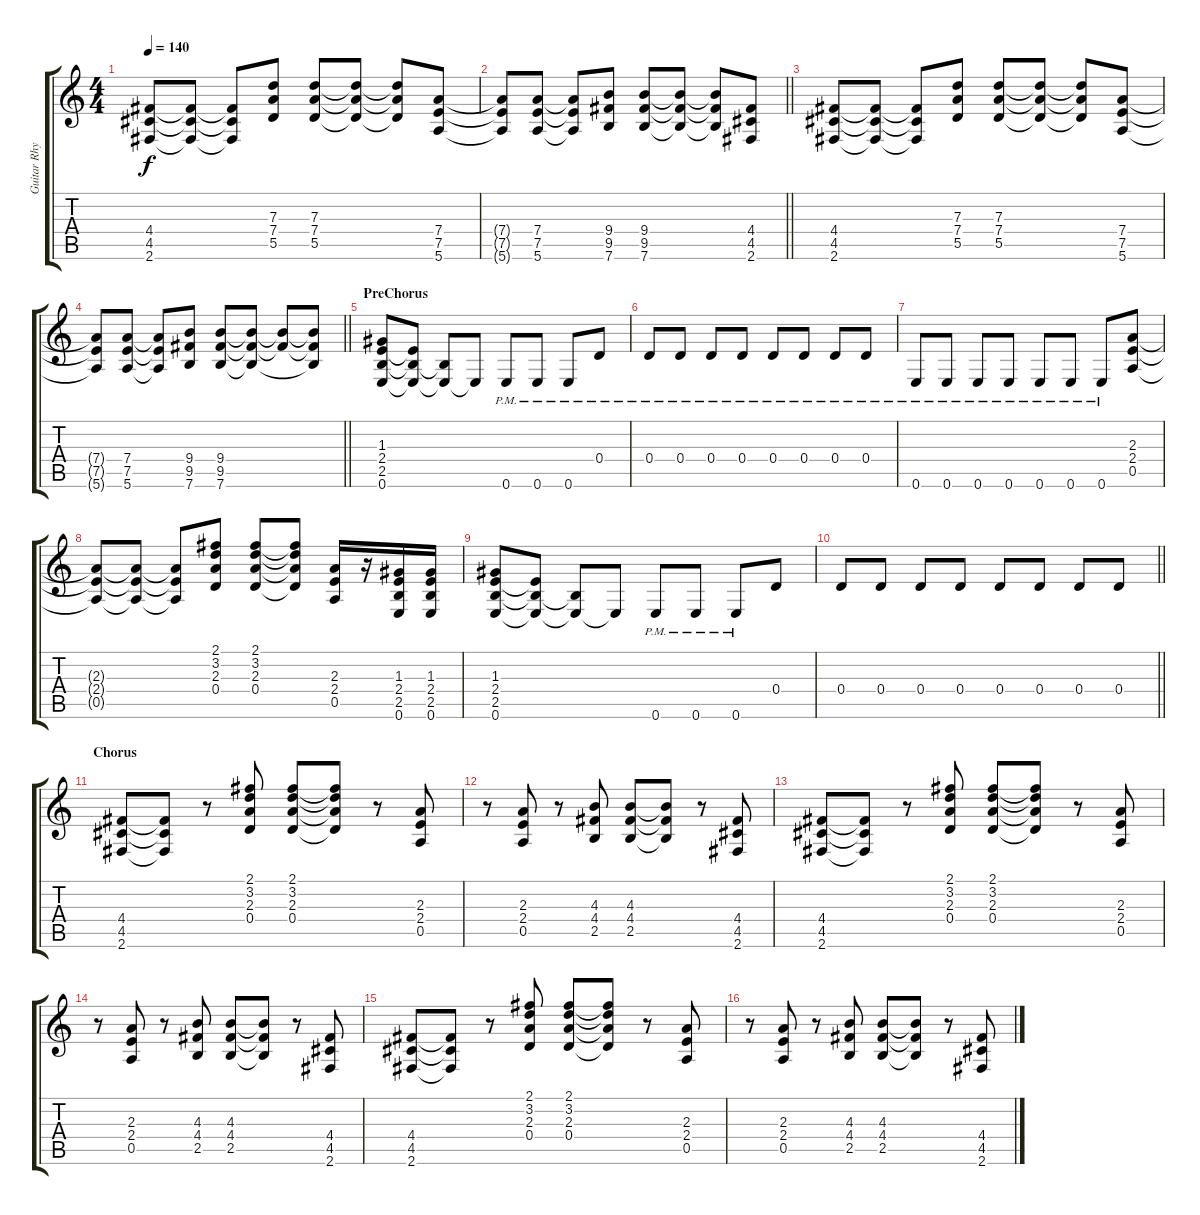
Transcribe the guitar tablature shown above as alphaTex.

\track ("Guitar Rhythm" "Guitar Rhy") {instrument overdrivenguitar}
\staff {score tabs}
\tuning (E4 B3 G3 D3 A2 E2) {hide}
\ts (4 4)
\tempo 140
\clef g2
\ks c
(4.4 4.5 2.6).8{dy f} (4.4{t} 4.5{t} 2.6{t}).8 (4.4{t} 4.5{t} 2.6{t}).8 (7.3 7.4 5.5).8 (7.3 7.4 5.5).8 (7.3{t} 7.4{t} 5.5{t}).8 (7.3{t} 7.4{t} 5.5{t}).8 (7.4 7.5 5.6).8 |
\barLineRight lightlight
(7.4{t} 7.5{t} 5.6{t}).8 (7.4 7.5 5.6).8 (7.4{t} 7.5{t} 5.6{t}).8 (9.4 9.5 7.6).8 (9.4 9.5 7.6).8 (9.4{t} 9.5{t} 7.6{t}).8 (9.4{t} 9.5{t} 7.6{t}).8 (4.4 4.5 2.6).8 |
(4.4 4.5 2.6).8 (4.4{t} 4.5{t} 2.6{t}).8 (4.4{t} 4.5{t} 2.6{t}).8 (7.3 7.4 5.5).8 (7.3 7.4 5.5).8 (7.3{t} 7.4{t} 5.5{t}).8 (7.3{t} 7.4{t} 5.5{t}).8 (7.4 7.5 5.6).8 |
\barLineRight lightlight
(7.4{t} 7.5{t} 5.6{t}).8 (7.4 7.5 5.6).8 (7.4{t} 7.5{t} 5.6{t}).8 (9.4 9.5 7.6).8 (9.4 9.5 7.6).8 (9.4{t} 9.5{t} 7.6{t}).8 (9.4{t} 9.5{t}).8 (9.4{t} 9.5{t} 7.6{t}).8 |
\section ("" "PreChorus")
(1.3 2.4 2.5 0.6).8 (2.4{t} 2.5{t} 0.6{t}).8 (2.5{t} 0.6{t}).8 0.6{t}.8 0.6{pm}.8 0.6{pm}.8 0.6{pm}.8 0.4{pm}.8 |
0.4{pm}.8 0.4{pm}.8 0.4{pm}.8 0.4{pm}.8 0.4{pm}.8 0.4{pm}.8 0.4{pm}.8 0.4{pm}.8 |
0.6{pm}.8 0.6{pm}.8 0.6{pm}.8 0.6{pm}.8 0.6{pm}.8 0.6{pm}.8 0.6{pm}.8 (2.3 2.4 0.5).8 |
(2.3{t} 2.4{t} 0.5{t}).8 (2.3{t} 2.4{t} 0.5{t}).8 (2.3{t} 2.4{t} 0.5{t}).8 (2.1 3.2 2.3 0.4).8 (2.1 3.2 2.3 0.4).8 (2.1{t} 3.2{t} 2.3{t} 0.4{t}).8 (2.3 2.4 0.5).16 r.16 (1.3 2.4 2.5 0.6).16 (1.3 2.4 2.5 0.6).16 |
(1.3 2.4 2.5 0.6).8 (2.4{t} 2.5{t} 0.6{t}).8 (2.5{t} 0.6{t}).8 0.6{t}.8 0.6{pm}.8 0.6{pm}.8 0.6{pm}.8 0.4.8 |
\barLineRight lightlight
0.4.8 0.4.8 0.4.8 0.4.8 0.4.8 0.4.8 0.4.8 0.4.8 |
\section ("" "Chorus")
(4.4 4.5 2.6).8 (4.4{t} 4.5{t} 2.6{t}).8 r.8 (2.1 3.2 2.3 0.4).8 (2.1 3.2 2.3 0.4).8 (2.1{t} 3.2{t} 2.3{t} 0.4{t}).8 r.8 (2.3 2.4 0.5).8 |
r.8 (2.3 2.4 0.5).8 r.8 (4.3 4.4 2.5).8 (4.3 4.4 2.5).8 (4.3{t} 4.4{t} 2.5{t}).8 r.8 (4.4 4.5 2.6).8 |
(4.4 4.5 2.6).8 (4.4{t} 4.5{t} 2.6{t}).8 r.8 (2.1 3.2 2.3 0.4).8 (2.1 3.2 2.3 0.4).8 (2.1{t} 3.2{t} 2.3{t} 0.4{t}).8 r.8 (2.3 2.4 0.5).8 |
r.8 (2.3 2.4 0.5).8 r.8 (4.3 4.4 2.5).8 (4.3 4.4 2.5).8 (4.3{t} 4.4{t} 2.5{t}).8 r.8 (4.4 4.5 2.6).8 |
(4.4 4.5 2.6).8 (4.4{t} 4.5{t} 2.6{t}).8 r.8 (2.1 3.2 2.3 0.4).8 (2.1 3.2 2.3 0.4).8 (2.1{t} 3.2{t} 2.3{t} 0.4{t}).8 r.8 (2.3 2.4 0.5).8 |
r.8 (2.3 2.4 0.5).8 r.8 (4.3 4.4 2.5).8 (4.3 4.4 2.5).8 (4.3{t} 4.4{t} 2.5{t}).8 r.8 (4.4 4.5 2.6).8
